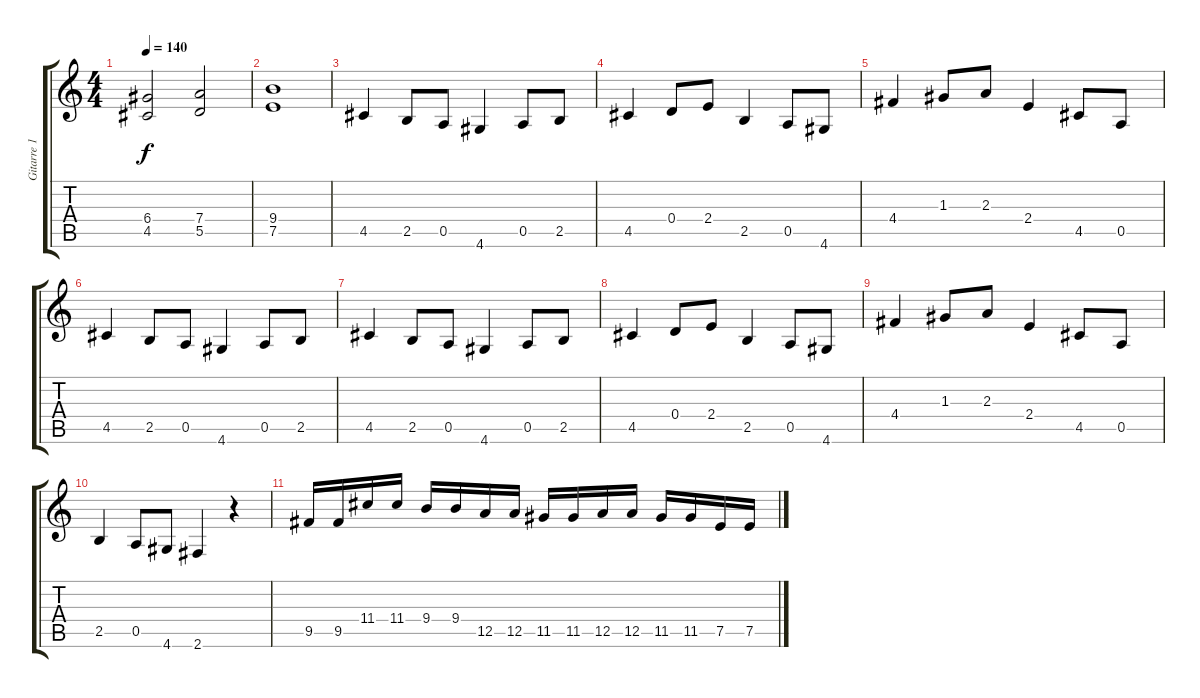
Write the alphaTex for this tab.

\track ("Gitarre 1" "Gitarre 1") {instrument overdrivenguitar}
\staff {score tabs}
\tuning (E4 B3 G3 D3 A2 E2) {hide}
\ts (4 4)
\tempo 140
\clef g2
\ks c
(6.4 4.5).2{dy f} (7.4 5.5).2 |
(9.4 7.5).1 |
4.5.4 2.5.8 0.5.8 4.6.4 0.5.8 2.5.8 |
4.5.4 0.4.8 2.4.8 2.5.4 0.5.8 4.6.8 |
4.4.4 1.3.8 2.3.8 2.4.4 4.5.8 0.5.8 |
4.5.4 2.5.8 0.5.8 4.6.4 0.5.8 2.5.8 |
4.5.4 2.5.8 0.5.8 4.6.4 0.5.8 2.5.8 |
4.5.4 0.4.8 2.4.8 2.5.4 0.5.8 4.6.8 |
4.4.4 1.3.8 2.3.8 2.4.4 4.5.8 0.5.8 |
2.5.4 0.5.8 4.6.8 2.6.4 r.4 |
9.5.16 9.5.16 11.4.16 11.4.16 9.4.16 9.4.16 12.5.16 12.5.16 11.5.16 11.5.16 12.5.16 12.5.16 11.5.16 11.5.16 7.5.16 7.5.16
